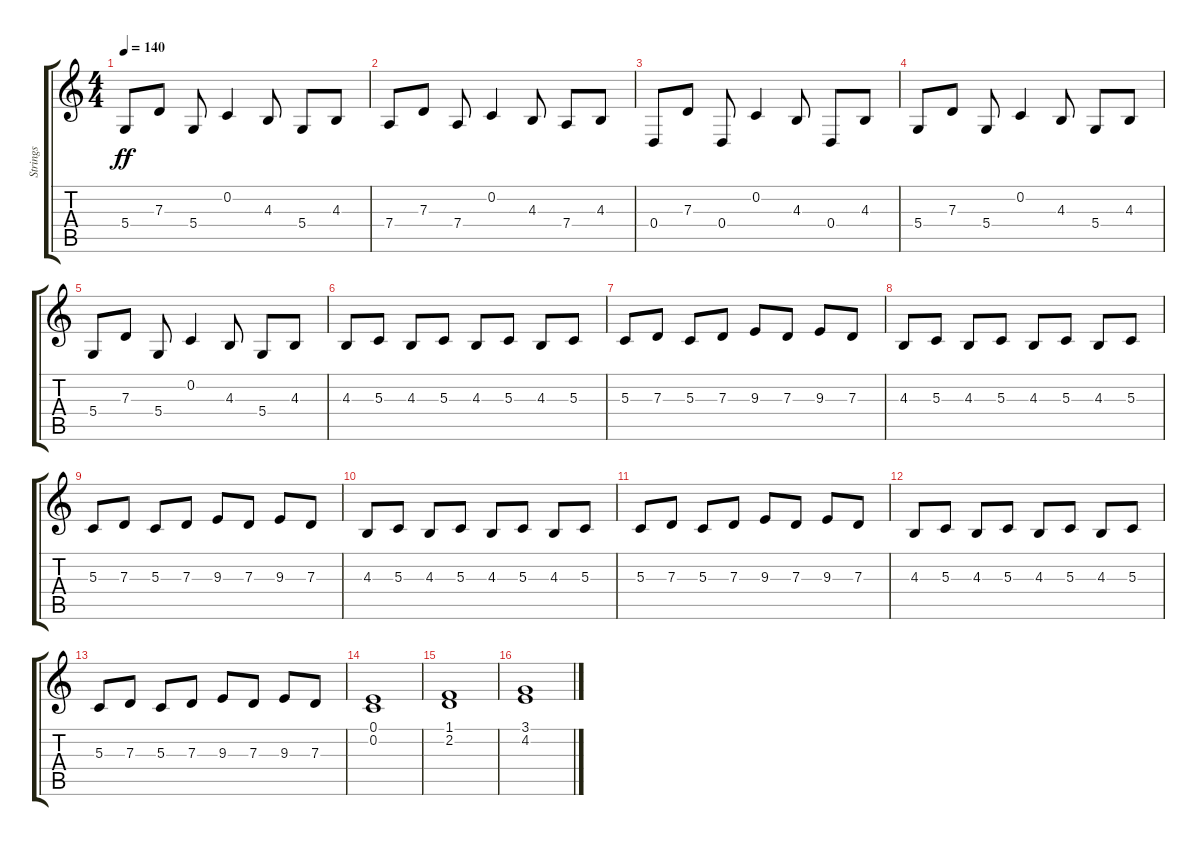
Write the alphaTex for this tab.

\track ("Strings" "Strings") {instrument viola}
\staff {score tabs}
\tuning (E4 C4 G3 D3 A2 E2) {hide}
\ts (4 4)
\tempo 140
\clef g2
\ks c
5.4.8{dy ff} 7.3.8 5.4.8 0.2.4 4.3.8 5.4.8 4.3.8 |
7.4.8 7.3.8 7.4.8 0.2.4 4.3.8 7.4.8 4.3.8 |
0.4.8 7.3.8 0.4.8 0.2.4 4.3.8 0.4.8 4.3.8 |
5.4.8 7.3.8 5.4.8 0.2.4 4.3.8 5.4.8 4.3.8 |
5.4.8 7.3.8 5.4.8 0.2.4 4.3.8 5.4.8 4.3.8 |
4.3.8 5.3.8 4.3.8 5.3.8 4.3.8 5.3.8 4.3.8 5.3.8 |
5.3.8 7.3.8 5.3.8 7.3.8 9.3.8 7.3.8 9.3.8 7.3.8 |
4.3.8 5.3.8 4.3.8 5.3.8 4.3.8 5.3.8 4.3.8 5.3.8 |
5.3.8 7.3.8 5.3.8 7.3.8 9.3.8 7.3.8 9.3.8 7.3.8 |
4.3.8 5.3.8 4.3.8 5.3.8 4.3.8 5.3.8 4.3.8 5.3.8 |
5.3.8 7.3.8 5.3.8 7.3.8 9.3.8 7.3.8 9.3.8 7.3.8 |
4.3.8 5.3.8 4.3.8 5.3.8 4.3.8 5.3.8 4.3.8 5.3.8 |
5.3.8 7.3.8 5.3.8 7.3.8 9.3.8 7.3.8 9.3.8 7.3.8 |
(0.1 0.2).1 |
(1.1 2.2).1 |
(3.1 4.2).1
